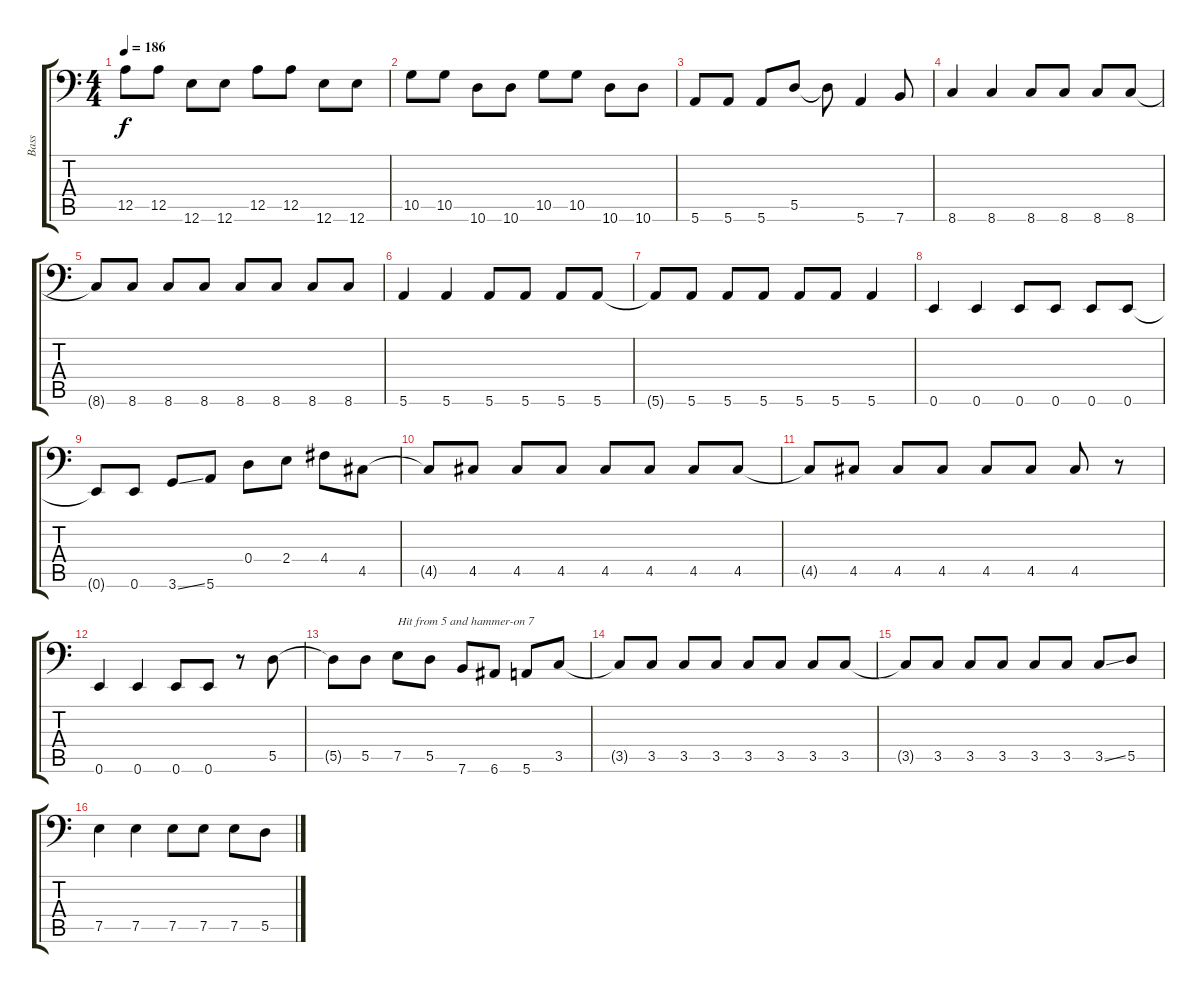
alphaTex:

\track ("Bass" "Bass") {instrument electricbasspick}
\staff {score tabs}
\tuning (E3 B2 G2 D2 A1 E1) {hide}
\ts (4 4)
\tempo 186
\clef f4
\ks c
12.5.8{dy f} 12.5.8 12.6.8 12.6.8 12.5.8 12.5.8 12.6.8 12.6.8 |
10.5.8 10.5.8 10.6.8 10.6.8 10.5.8 10.5.8 10.6.8 10.6.8 |
5.6.8 5.6.8 5.6.8 5.5.8 5.5{t}.8 5.6.4 7.6.8 |
8.6.4 8.6.4 8.6.8 8.6.8 8.6.8 8.6.8 |
8.6{t}.8 8.6.8 8.6.8 8.6.8 8.6.8 8.6.8 8.6.8 8.6.8 |
5.6.4 5.6.4 5.6.8 5.6.8 5.6.8 5.6.8 |
5.6{t}.8 5.6.8 5.6.8 5.6.8 5.6.8 5.6.8 5.6.4 |
0.6.4 0.6.4 0.6.8 0.6.8 0.6.8 0.6.8 |
0.6{t}.8 0.6.8 3.6{ss}.8 5.6.8 0.4.8 2.4.8 4.4.8 4.5.8 |
4.5{t}.8 4.5.8 4.5.8 4.5.8 4.5.8 4.5.8 4.5.8 4.5.8 |
4.5{t}.8 4.5.8 4.5.8 4.5.8 4.5.8 4.5.8 4.5.8 r.8 |
0.6.4 0.6.4 0.6.8 0.6.8 r.8 5.5.8 |
5.5{t}.8 5.5.8 7.5.8{txt "Hit from 5 and hammer-on 7"} 5.5.8 7.6.8 6.6.8 5.6.8 3.5.8 |
3.5{t}.8 3.5.8 3.5.8 3.5.8 3.5.8 3.5.8 3.5.8 3.5.8 |
3.5{t}.8 3.5.8 3.5.8 3.5.8 3.5.8 3.5.8 3.5{ss}.8 5.5.8 |
7.5.4 7.5.4 7.5.8 7.5.8 7.5.8 5.5.8
